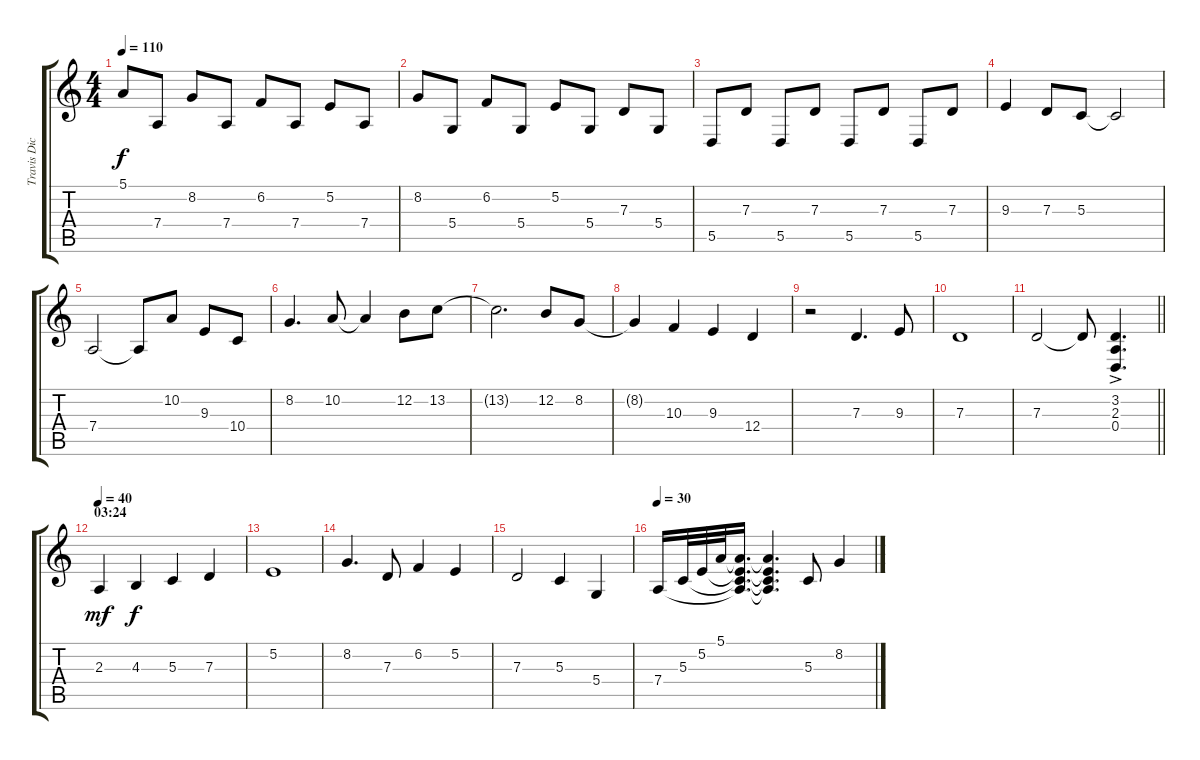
\track ("Travis Dickerson 1" "Travis Dic") {instrument electricpiano1}
\staff {score tabs}
\tuning (E4 B3 G3 D3 A2 E2) {hide}
\ts (4 4)
\tempo 110
\clef g2
\ks c
5.1.8{dy f} 7.4.8 8.2.8 7.4.8 6.2.8 7.4.8 5.2.8 7.4.8 |
8.2.8 5.4.8 6.2.8 5.4.8 5.2.8 5.4.8 7.3.8 5.4.8 |
5.5.8 7.3.8 5.5.8 7.3.8 5.5.8 7.3.8 5.5.8 7.3.8 |
9.3.4 7.3.8 5.3.8 5.3{t}.2 |
7.4.2 7.4{t}.8 10.2.8 9.3.8 10.4.8 |
8.2.4{d} 10.2.8 10.2{t}.4 12.2.8 13.2.8 |
13.2{t}.2{d} 12.2.8 8.2.8 |
8.2{t}.4 10.3.4 9.3.4 12.4.4 |
r.2 7.3.4{d} 9.3.8 |
7.3.1 |
\barLineRight lightlight
7.3.2 7.3{t}.8 (3.2 2.3{ac} 0.4{ac}).4{d} |
\section ("" "03:24")
\tempo 40
2.3.4{dy mf} 4.3.4{dy f} 5.3.4 7.3.4 |
5.2.1 |
8.2.4{d} 7.3.8 6.2.4 5.2.4 |
7.3.2 5.3.4 5.4.4 |
\tempo 30
7.4.16 5.3.32 5.2.32 5.1.32 (5.1{t} 5.2{t} 5.3{t} 7.4{t}).16{d} (5.1{t} 5.2{t} 5.3{t} 7.4{t}).4{d} 5.3.8 8.2.4
